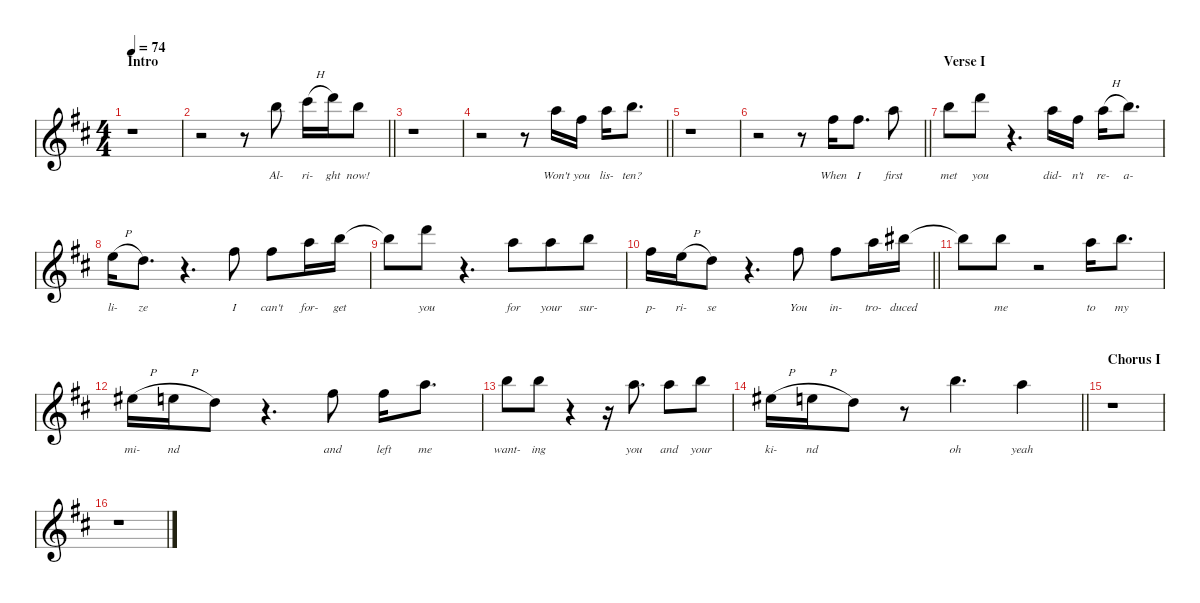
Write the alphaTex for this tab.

\defaultSystemsLayout 4
\hideDynamics
\bracketExtendMode nobrackets
\singleTrackTrackNamePolicy hidden
\multiTrackTrackNamePolicy hidden
\firstSystemTrackNameMode fullname
\firstSystemTrackNameOrientation horizontal
\otherSystemsTrackNameOrientation horizontal
\track ("Ozzy Osbourne" "sax.") {instrument tenorsax}
\staff {score}
\tuning (E4 B3 G3 D3 A2 E2)
\displaytranspose 14
\ts (4 4)
\beaming (8 2 2 2 2)
\section ("" "Intro")
\tempo 74
\clef g2
\ks d
r.1{dy f instrument tenorsax beam Down} |
\barLineRight lightlight
r.2{beam Down} r.8{beam Down} 5.1{acc forcenatural}.8{lyrics (0 "Al-") lyrics (1 "") lyrics (2 "") lyrics (3 "") lyrics (4 "") beam Down} 7.1{h acc #}.16{lyrics (0 "ri-") lyrics (1 "") lyrics (2 "") lyrics (3 "") lyrics (4 "") beam Down} 8.1{acc forcenatural}.16{lyrics (0 "ght") lyrics (1 "") lyrics (2 "") lyrics (3 "") lyrics (4 "") beam Down} 5.1{acc forcenatural}.8{lyrics (0 "now!") lyrics (1 "") lyrics (2 "") lyrics (3 "") lyrics (4 "") beam Down} |
r.1{beam Down} |
\barLineRight lightlight
r.2{beam Down} r.8{beam Down} 3.1{acc forcenatural}.16{lyrics (0 "Won't") lyrics (1 "") lyrics (2 "") lyrics (3 "") lyrics (4 "") beam Down} 0.1{acc #}.16{lyrics (0 "you") lyrics (1 "") lyrics (2 "") lyrics (3 "") lyrics (4 "") beam Down} 3.1{acc forcenatural}.16{lyrics (0 "lis-") lyrics (1 "") lyrics (2 "") lyrics (3 "") lyrics (4 "") beam Down} 5.1{acc forcenatural}.8{d lyrics (0 "ten?") lyrics (1 "") lyrics (2 "") lyrics (3 "") lyrics (4 "") beam Down} |
r.1{beam Down} |
\barLineRight lightlight
r.2{beam Down} r.8{beam Down} 0.1{acc #}.16{lyrics (0 "When") lyrics (1 "") lyrics (2 "") lyrics (3 "") lyrics (4 "") beam Down} 0.1{acc #}.8{d lyrics (0 "I") lyrics (1 "") lyrics (2 "") lyrics (3 "") lyrics (4 "") beam Down} 3.1{acc forcenatural}.8{lyrics (0 "first") lyrics (1 "") lyrics (2 "") lyrics (3 "") lyrics (4 "") beam Down} |
\section ("" "Verse I")
5.1{acc forcenatural}.8{lyrics (0 "met") lyrics (1 "") lyrics (2 "") lyrics (3 "") lyrics (4 "") beam Down} 8.1{acc forcenatural}.8{lyrics (0 "you") lyrics (1 "") lyrics (2 "") lyrics (3 "") lyrics (4 "") beam Down} r.4{d beam Down} 3.1{acc forcenatural}.16{lyrics (0 "did-") lyrics (1 "") lyrics (2 "") lyrics (3 "") lyrics (4 "") beam Down} 0.1{acc #}.16{lyrics (0 "n't") lyrics (1 "") lyrics (2 "") lyrics (3 "") lyrics (4 "") beam Down} 3.1{h acc forcenatural}.16{lyrics (0 "re-") lyrics (1 "") lyrics (2 "") lyrics (3 "") lyrics (4 "") beam Down} 5.1{acc forcenatural}.8{d lyrics (0 "a-") lyrics (1 "") lyrics (2 "") lyrics (3 "") lyrics (4 "") beam Down} |
3.2{h acc forcenatural}.16{lyrics (0 "li-") lyrics (1 "") lyrics (2 "") lyrics (3 "") lyrics (4 "") beam Down} 1.2{acc forcenatural}.8{d lyrics (0 "ze") lyrics (1 "") lyrics (2 "") lyrics (3 "") lyrics (4 "") beam Down} r.4{d beam Down} 0.1{acc #}.8{lyrics (0 "I") lyrics (1 "") lyrics (2 "") lyrics (3 "") lyrics (4 "") beam Down} 0.1{acc #}.8{lyrics (0 "can't") lyrics (1 "") lyrics (2 "") lyrics (3 "") lyrics (4 "") beam Down} 3.1{acc forcenatural}.16{lyrics (0 "for-") lyrics (1 "") lyrics (2 "") lyrics (3 "") lyrics (4 "") beam Down} 5.1{acc forcenatural}.16{lyrics (0 "get") lyrics (1 "") lyrics (2 "") lyrics (3 "") lyrics (4 "") beam Down} |
5.1{t acc forcenatural}.8{beam Down} 8.1{acc forcenatural}.8{lyrics (0 "you") lyrics (1 "") lyrics (2 "") lyrics (3 "") lyrics (4 "") beam Down} r.4{d beam Down} 3.1{acc forcenatural}.8{lyrics (0 "for") lyrics (1 "") lyrics (2 "") lyrics (3 "") lyrics (4 "") beam Down beam merge} 3.1{acc forcenatural}.8{lyrics (0 "your") lyrics (1 "") lyrics (2 "") lyrics (3 "") lyrics (4 "") beam Down} 5.1{acc forcenatural}.8{lyrics (0 "sur-") lyrics (1 "") lyrics (2 "") lyrics (3 "") lyrics (4 "") beam Down} |
\barLineRight lightlight
0.1{acc #}.16{lyrics (0 "p-") lyrics (1 "") lyrics (2 "") lyrics (3 "") lyrics (4 "") beam Down} 3.2{h acc forcenatural}.16{lyrics (0 "ri-") lyrics (1 "") lyrics (2 "") lyrics (3 "") lyrics (4 "") beam Down} 1.2{acc forcenatural}.8{lyrics (0 "se") lyrics (1 "") lyrics (2 "") lyrics (3 "") lyrics (4 "") beam Down} r.4{d beam Down} 0.1{acc #}.8{lyrics (0 "You") lyrics (1 "") lyrics (2 "") lyrics (3 "") lyrics (4 "") beam Down} 0.1{acc #}.8{lyrics (0 "in-") lyrics (1 "") lyrics (2 "") lyrics (3 "") lyrics (4 "") beam Down} 3.1{acc forcenatural}.16{lyrics (0 "tro-") lyrics (1 "") lyrics (2 "") lyrics (3 "") lyrics (4 "") beam Down} 6.1{acc #}.16{lyrics (0 "duced") lyrics (1 "") lyrics (2 "") lyrics (3 "") lyrics (4 "") beam Down} |
6.1{t acc #}.8{beam Down} 5.1{acc forcenatural}.8{lyrics (0 "me") lyrics (1 "") lyrics (2 "") lyrics (3 "") lyrics (4 "") beam Down} r.2{beam Down} 3.1{acc forcenatural}.16{lyrics (0 "to") lyrics (1 "") lyrics (2 "") lyrics (3 "") lyrics (4 "") beam Down} 5.1{acc forcenatural}.8{d lyrics (0 "my") lyrics (1 "") lyrics (2 "") lyrics (3 "") lyrics (4 "") beam Down} |
4.2{h acc #}.16{lyrics (0 "mi-") lyrics (1 "") lyrics (2 "") lyrics (3 "") lyrics (4 "") beam Down} 3.2{h acc forcenatural}.16{lyrics (0 "nd") lyrics (1 "") lyrics (2 "") lyrics (3 "") lyrics (4 "") beam Down} 1.2{acc forcenatural}.8{lyrics (0 " ") lyrics (1 "") lyrics (2 "") lyrics (3 "") lyrics (4 "") beam Down} r.4{d beam Down} 0.1{acc #}.8{lyrics (0 "and") lyrics (1 "") lyrics (2 "") lyrics (3 "") lyrics (4 "") beam Down} 0.1{acc #}.16{lyrics (0 "left") lyrics (1 "") lyrics (2 "") lyrics (3 "") lyrics (4 "") beam Down} 3.1{acc forcenatural}.8{d lyrics (0 "me") lyrics (1 "") lyrics (2 "") lyrics (3 "") lyrics (4 "") beam Down} |
5.1{acc forcenatural}.8{lyrics (0 "want-") lyrics (1 "") lyrics (2 "") lyrics (3 "") lyrics (4 "") beam Down} 5.1{acc forcenatural}.8{lyrics (0 "ing") lyrics (1 "") lyrics (2 "") lyrics (3 "") lyrics (4 "") beam Down} r.4{beam Down} r.16{beam Down} 3.1{acc forcenatural}.8{d lyrics (0 "you") lyrics (1 "") lyrics (2 "") lyrics (3 "") lyrics (4 "") beam Down} 3.1{acc forcenatural}.8{lyrics (0 "and") lyrics (1 "") lyrics (2 "") lyrics (3 "") lyrics (4 "") beam Down} 5.1{acc forcenatural}.8{lyrics (0 "your") lyrics (1 "") lyrics (2 "") lyrics (3 "") lyrics (4 "") beam Down} |
\barLineRight lightlight
4.2{h acc #}.16{lyrics (0 "ki-") lyrics (1 "") lyrics (2 "") lyrics (3 "") lyrics (4 "") beam Down} 3.2{h acc forcenatural}.16{lyrics (0 "nd") lyrics (1 "") lyrics (2 "") lyrics (3 "") lyrics (4 "") beam Down} 1.2{acc forcenatural}.8{lyrics (0 " ") lyrics (1 "") lyrics (2 "") lyrics (3 "") lyrics (4 "") beam Down} r.8{beam Down} 5.1{acc forcenatural}.4{d lyrics (0 "oh") lyrics (1 "") lyrics (2 "") lyrics (3 "") lyrics (4 "") beam Down} 3.1{acc forcenatural}.4{lyrics (0 "yeah") lyrics (1 "") lyrics (2 "") lyrics (3 "") lyrics (4 "") beam Down} |
\section ("" "Chorus I")
r.1{beam Down} |
r.1{beam Down}
